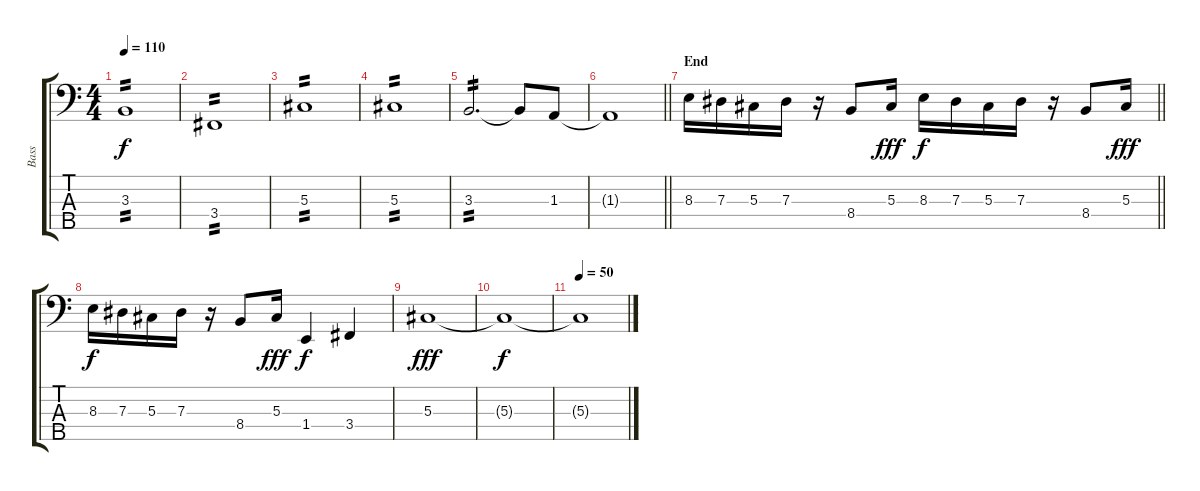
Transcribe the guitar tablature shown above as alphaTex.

\track ("Bass" "Bass") {instrument electricbassfinger}
\staff {score tabs}
\tuning (Gb2 Db2 Ab1 Eb1 Bb0) {hide}
\ts (4 4)
\tempo 110
\clef f4
\ks c
3.3.1{tp 2 dy f} |
3.4.1{tp 2} |
5.3.1{tp 2} |
5.3.1{tp 2} |
3.3.2{d tp 2} 3.3{t}.8 1.3.8 |
\barLineRight lightlight
1.3{t}.1 |
\section ("" "End")
\barLineRight lightlight
8.3.16 7.3.16 5.3.16 7.3.16 r.16 8.4.8 5.3.16{dy fff} 8.3.16{dy f} 7.3.16 5.3.16 7.3.16 r.16 8.4.8 5.3.16{dy fff} |
8.3.16{dy f} 7.3.16 5.3.16 7.3.16 r.16 8.4.8 5.3.16{dy fff} 1.4.4{dy f} 3.4.4 |
5.3.1{dy fff} |
5.3{t}.1{dy f} |
\tempo 50
5.3{t}.1
